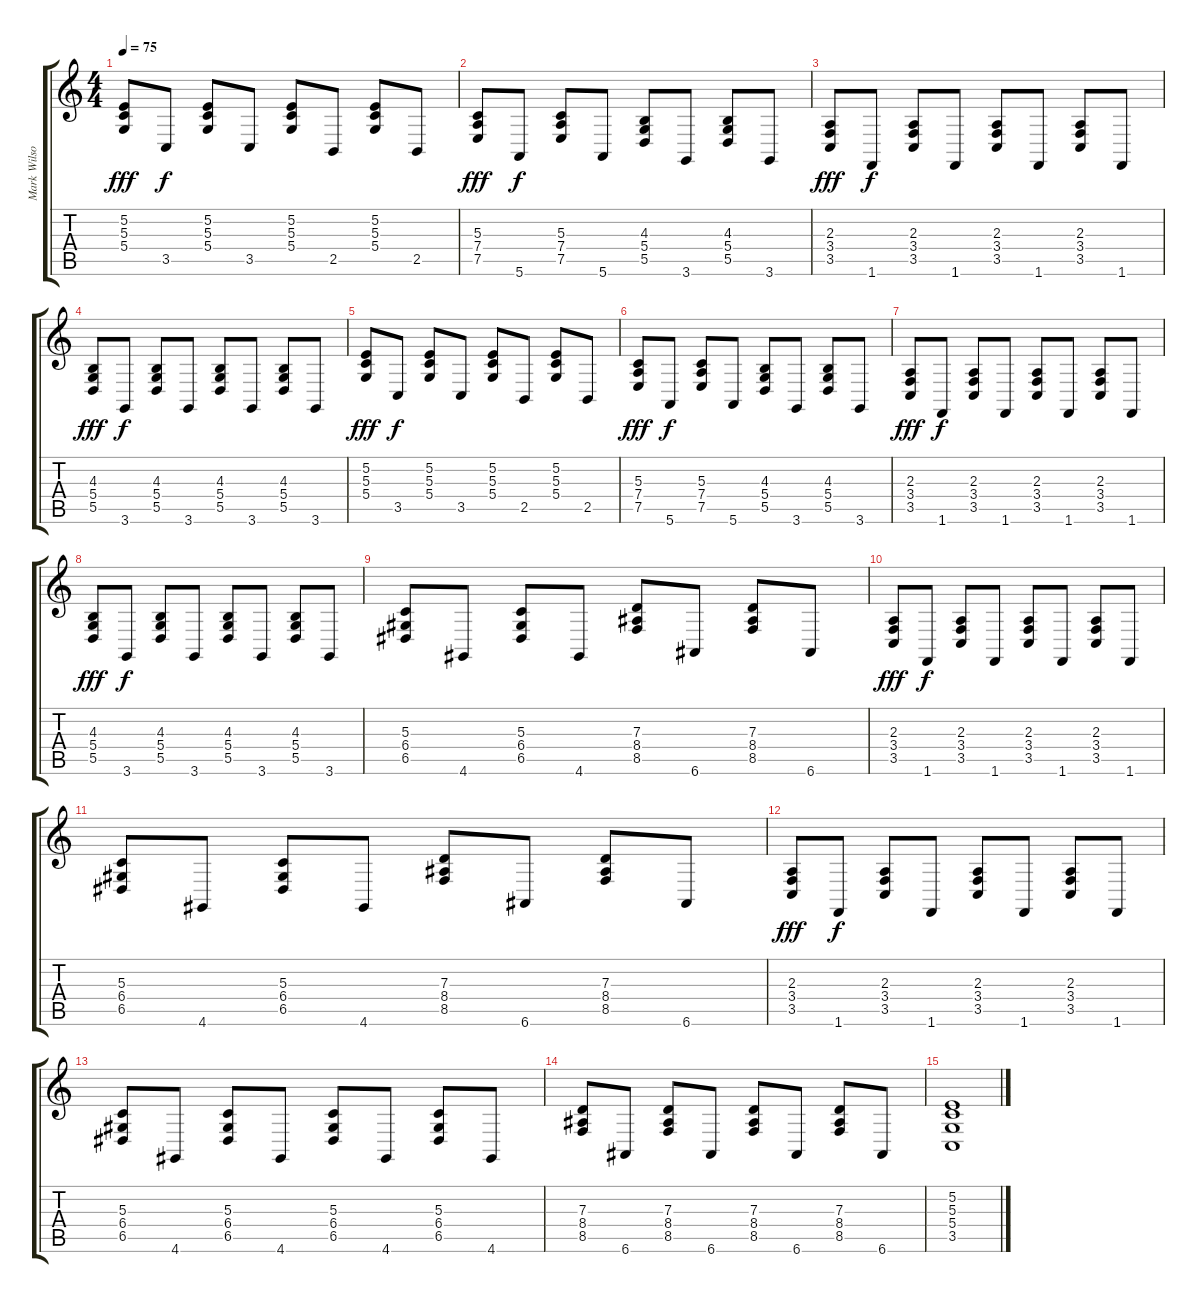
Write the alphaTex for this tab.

\track ("Mark Wilson" "Mark Wilso") {instrument electricgrandpiano}
\staff {score tabs}
\tuning (E4 B3 G3 D3 A2 E2) {hide}
\ts (4 4)
\tempo 75
\clef g2
\ks c
(5.2 5.3 5.4).8{dy fff} 3.5.8{dy f} (5.2 5.3 5.4).8 3.5.8 (5.2 5.3 5.4).8 2.5.8 (5.2 5.3 5.4).8 2.5.8 |
(5.3 7.4 7.5).8{dy fff} 5.6.8{dy f} (5.3 7.4 7.5).8 5.6.8 (4.3 5.4 5.5).8 3.6.8 (4.3 5.4 5.5).8 3.6.8 |
(2.3 3.4 3.5).8{dy fff} 1.6.8{dy f} (2.3 3.4 3.5).8 1.6.8 (2.3 3.4 3.5).8 1.6.8 (2.3 3.4 3.5).8 1.6.8 |
(4.3 5.4 5.5).8{dy fff} 3.6.8{dy f} (4.3 5.4 5.5).8 3.6.8 (4.3 5.4 5.5).8 3.6.8 (4.3 5.4 5.5).8 3.6.8 |
(5.2 5.3 5.4).8{dy fff} 3.5.8{dy f} (5.2 5.3 5.4).8 3.5.8 (5.2 5.3 5.4).8 2.5.8 (5.2 5.3 5.4).8 2.5.8 |
(5.3 7.4 7.5).8{dy fff} 5.6.8{dy f} (5.3 7.4 7.5).8 5.6.8 (4.3 5.4 5.5).8 3.6.8 (4.3 5.4 5.5).8 3.6.8 |
(2.3 3.4 3.5).8{dy fff} 1.6.8{dy f} (2.3 3.4 3.5).8 1.6.8 (2.3 3.4 3.5).8 1.6.8 (2.3 3.4 3.5).8 1.6.8 |
(4.3 5.4 5.5).8{dy fff} 3.6.8{dy f} (4.3 5.4 5.5).8 3.6.8 (4.3 5.4 5.5).8 3.6.8 (4.3 5.4 5.5).8 3.6.8 |
(5.3 6.4 6.5).8 4.6.8 (5.3 6.4 6.5).8 4.6.8 (7.3 8.4 8.5).8 6.6.8 (7.3 8.4 8.5).8 6.6.8 |
(2.3 3.4 3.5).8{dy fff} 1.6.8{dy f} (2.3 3.4 3.5).8 1.6.8 (2.3 3.4 3.5).8 1.6.8 (2.3 3.4 3.5).8 1.6.8 |
(5.3 6.4 6.5).8 4.6.8 (5.3 6.4 6.5).8 4.6.8 (7.3 8.4 8.5).8 6.6.8 (7.3 8.4 8.5).8 6.6.8 |
(2.3 3.4 3.5).8{dy fff} 1.6.8{dy f} (2.3 3.4 3.5).8 1.6.8 (2.3 3.4 3.5).8 1.6.8 (2.3 3.4 3.5).8 1.6.8 |
(5.3 6.4 6.5).8 4.6.8 (5.3 6.4 6.5).8 4.6.8 (5.3 6.4 6.5).8 4.6.8 (5.3 6.4 6.5).8 4.6.8 |
(7.3 8.4 8.5).8 6.6.8 (7.3 8.4 8.5).8 6.6.8 (7.3 8.4 8.5).8 6.6.8 (7.3 8.4 8.5).8 6.6.8 |
(5.2 5.3 5.4 3.5).1
